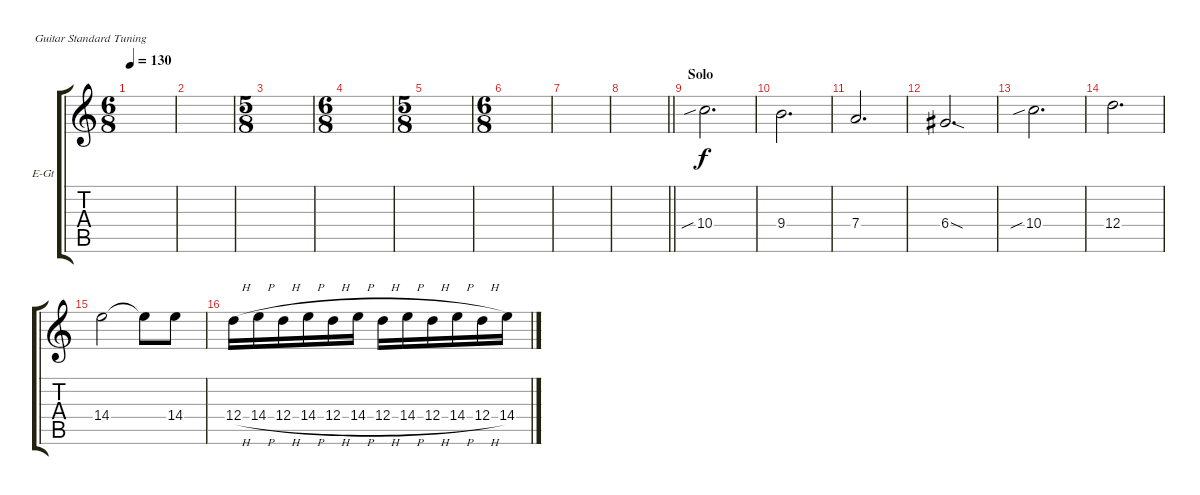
\bracketExtendMode groupsimilarinstruments
\firstSystemTrackNameOrientation horizontal
\otherSystemsTrackNameOrientation horizontal
\track ("guitar solo (Rodion Kravkl)" "E-Gt") {instrument electricguitarclean}
\staff {score tabs}
\tuning (E4 B3 G3 D3 A2 E2)
\ts (6 8)
\beaming (8 3 3)
\tempo 130
\clef g2
\scale
0.395904
\ks aminor
|
\scale
0.208191 |
\ts (5 8)
\beaming (8 3 3)
\scale
0.333333 |
\ts (6 8)
\beaming (8 3 3)
\scale
0.333333 |
\ts (5 8)
\beaming (8 3 3)
\scale
0.333333 |
\ts (6 8)
\beaming (8 3 3)
\scale
0.487395 |
\scale
0.256303 |
\scale
0.256303
\barLineRight lightlight
|
\section ("" "Solo")
\scale
0.333333 10.4{sib}.2{d} |
\scale
0.333333 9.4.2{d} |
\scale
0.333333 7.4.2{d} |
\scale
0.333333 6.4{sod}.2{d} |
\scale
0.333333 10.4{sib}.2{d} |
\scale
0.333333 12.4.2{d} |
\scale
0.333333 14.4.2 14.4{t}.8 14.4.8 |
\scale
0.333333 12.4{h}.16 14.4{h}.16 12.4{h}.16 14.4{h}.16 12.4{h}.16 14.4{h}.16 12.4{h}.16 14.4{h}.16 12.4{h}.16 14.4{h}.16 12.4{h}.16 14.4.16
